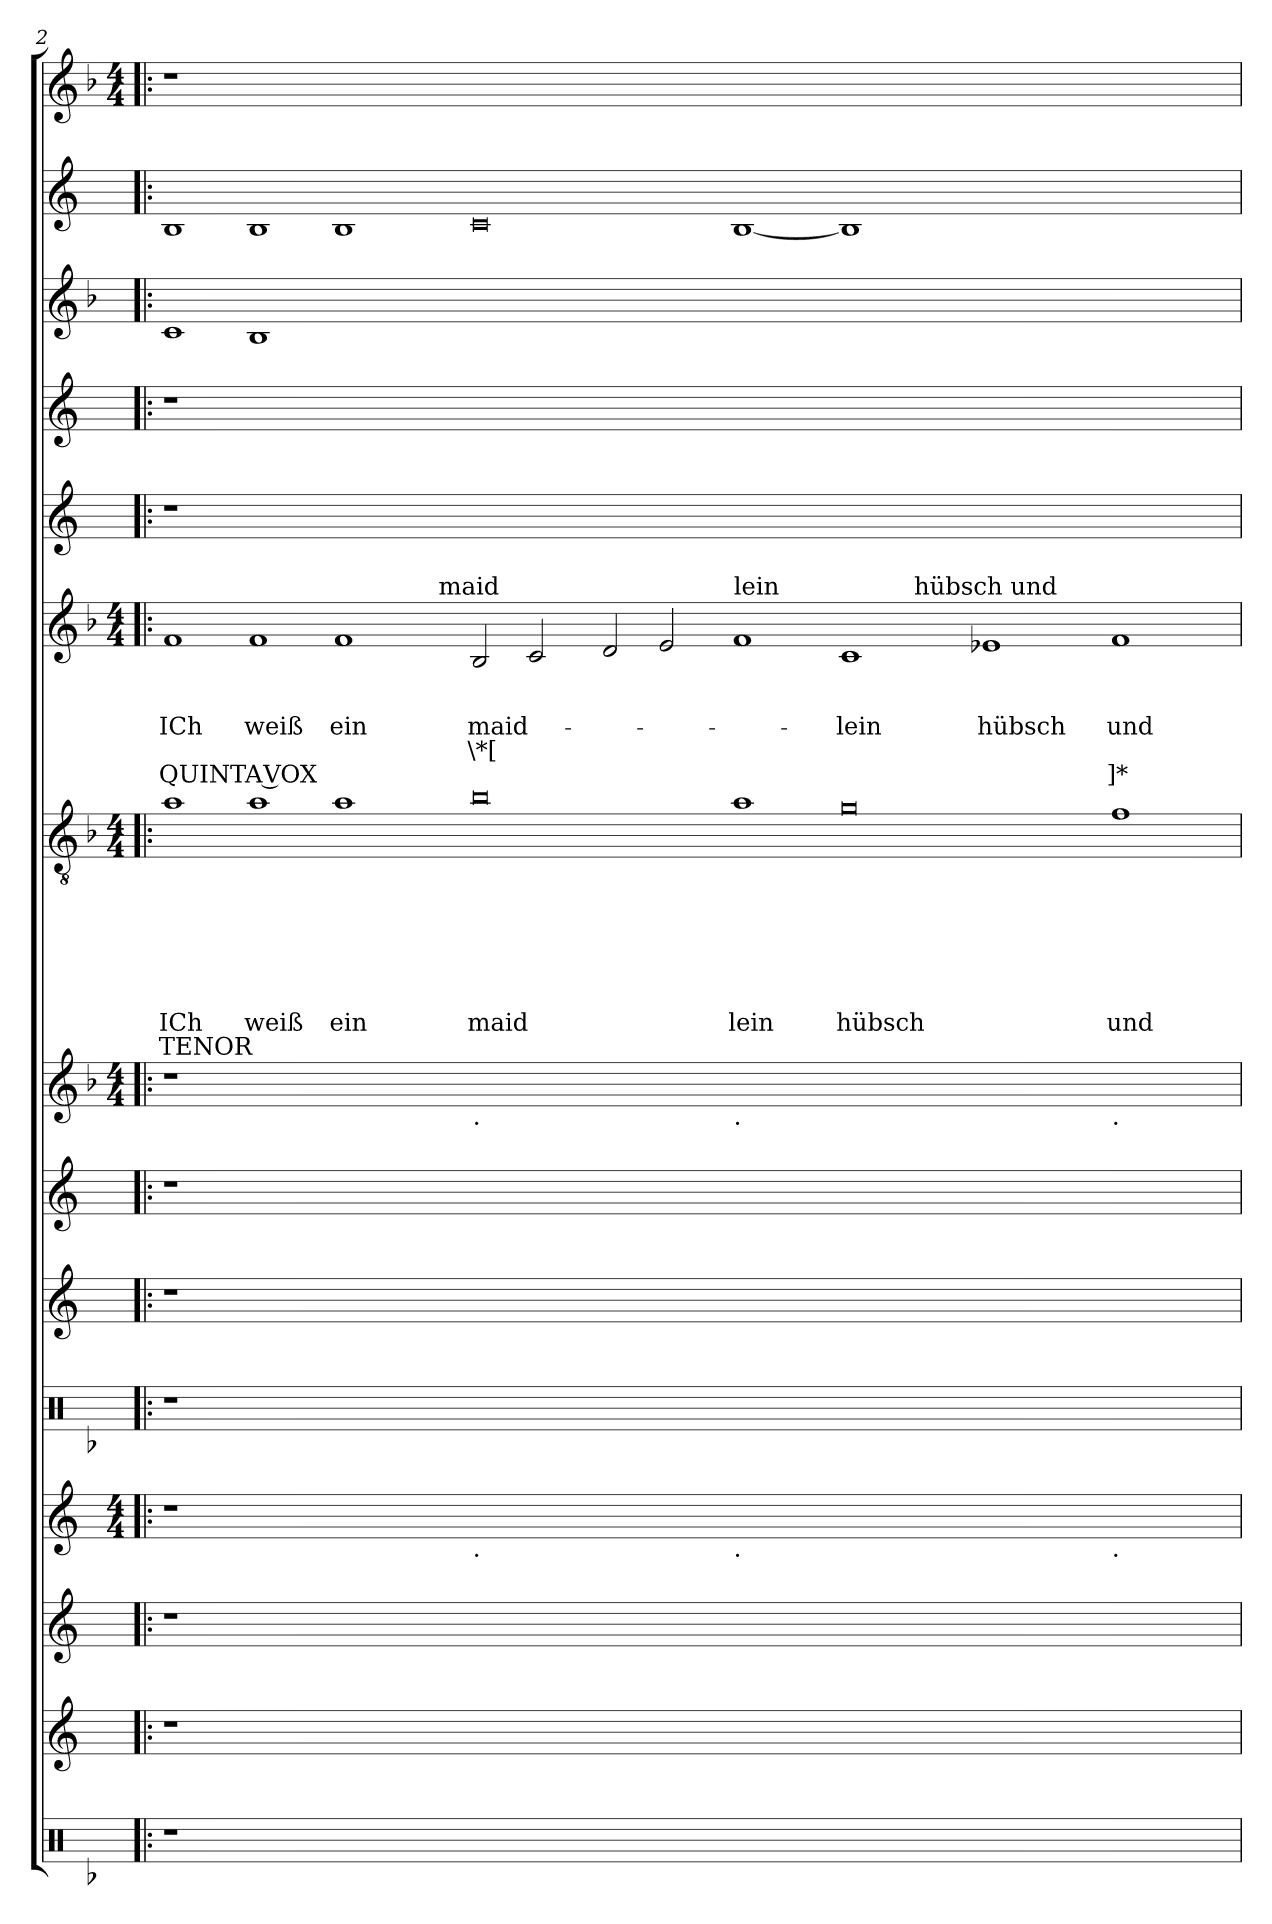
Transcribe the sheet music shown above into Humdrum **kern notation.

**kern	**kern	**kern	**kern	**kern	**kern	**kern	**kern	**kern	**text	**text	**text	**text	**text	**text	**text	**text	**kern	**text	**text	**text	**text	**text	**kern	**kern	**kern	**kern	**kern
*part15	*part14	*part13	*part12	*part11	*part10	*part9	*part8	*part7	*part7	*part7	*part7	*part7	*part7	*part7	*part7	*part7	*part6	*part6	*part6	*part6	*part6	*part6	*part5	*part4	*part3	*part2	*part1
*staff15	*staff14	*staff13	*staff12	*staff11	*staff10	*staff9	*staff8	*staff7	*staff7	*staff7	*staff7	*staff7	*staff7	*staff7	*staff7	*staff7	*staff6	*staff6	*staff6	*staff6	*staff6	*staff6	*staff5	*staff4	*staff3	*staff2	*staff1
*clefX	*clefG2	*clefG2	*clefG2	*clefX	*clefG2	*clefG2	*clefG2	*clefGv2	*	*	*	*	*	*	*	*	*clefG2	*	*	*	*	*	*clefG2	*clefG2	*clefG2	*clefG2	*clefG2
*	*ITrd-3c-5	*ITrd-3c-5	*ITrd-3c-5	*	*ITrd-3c-5	*ITrd-3c-5	*ITrd-3c-5	*	*	*	*	*	*	*	*	*	*	*	*	*	*	*	*ITrd-3c-5	*ITrd-3c-5	*	*ITrd-3c-5	*
*k[b-]	*k[b-]	*k[b-]	*k[b-]	*k[b-]	*k[b-]	*k[b-]	*k[b-e-]	*k[b-]	*	*	*	*	*	*	*	*	*k[b-]	*	*	*	*	*	*k[b-]	*k[b-]	*k[b-]	*k[b-]	*k[b-]
*F:	*F:	*F:	*F:	*F:	*F:	*F:	*B-:	*F:	*	*	*	*	*	*	*	*	*F:	*	*	*	*	*	*F:	*F:	*F:	*F:	*F:
*	*	*	*M4/4	*	*	*	*M4/4	*M4/4	*	*	*	*	*	*	*	*	*M4/4	*	*	*	*	*	*	*	*	*	*M4/4
=2!|:	=2!|:	=2!|:	=2!|:	=2!|:	=2!|:	=2!|:	=2!|:	=2!|:	=2!|:	=2!|:	=2!|:	=2!|:	=2!|:	=2!|:	=2!|:	=2!|:	=2!|:	=2!|:	=2!|:	=2!|:	=2!|:	=2!|:	=2!|:	=2!|:	=2!|:	=2!|:	=2!|:
!	!	!	!	!	!	!	!	!	!	!	!	!	!	!	!	!	!LO:TX:a:t=ICh weiß ein	!	!	!	!	!	!	!	!	!	!
!	!	!	!	!	!	!	!	!	!	!	!	!	!	!	!LO:LY:b:rj	!LO:LY:b:rj	!	!	!	!LO:LY:b:rj	!	!LO:LY:b:rj	!	!	!	!	!
*	*	*	*	*	*	*	*	*	*	*	*	*	*	*	*	*	*^	*	*	*	*	*	*	*	*	*	*
*	*	*	*	*	*	*	*	*	*	*	*	*	*	*	*	*	*	*^	*	*	*	*	*	*	*	*	*	*
1r	1r	1r	1r	1r	1r	1r	1r	1a	.	.	.	.	.	.	ICh	TENOR	1f	1ryy	1ryy	.	.	ICh	.	QUINTA VOX	1r	1r	1c	1e	1r
!	!	!	!	!	!	!	!	!	!	!	!	!	!	!	!LO:LY:b	!	!	!	!	!	!	!LO:LY:b	!	!	!	!	!	!	!
000ryy	000ryy	000ryy	0ryy	000ryy	000ryy	000ryy	0ryy	1a	.	.	.	.	.	.	weiß	.	1f	1ryy	1ryy	.	.	weiß	.	.	000ryy	000ryy	1B-	1e	000ryy
!	!	!	!	!	!	!	!	!	!	!	!	!	!	!	!LO:LY:b	!	!	!	!	!	!	!LO:LY:b	!	!	!	!	!	!	!
.	.	.	.	.	.	.	.	1a	.	.	.	.	.	.	ein	.	1f	2ryy	1ryy	.	.	ein	.	.	.	.	1%7ryy	1e	.
.	.	.	.	.	.	.	.	.	.	.	.	.	.	.	.	.	.	4ryy	.	.	.	.	.	.	.	.	.	.	.
.	.	.	.	.	.	.	.	.	.	.	.	.	.	.	.	.	.	32ryy	.	.	.	.	.	.	.	.	.	.	.
!	!	!	!	!	!	!	!	!	!	!	!	!	!	!	!	!	!	!LO:TX:a:t=maid	!	!	!	!	!	!	!	!	!	!	!
.	.	.	.	.	.	.	.	.	.	.	.	.	.	.	.	.	.	1ryy	.	.	.	.	.	.	.	.	.	.	.
!	!	!	!	!	!	!	!LO:TX:b:t=.	!	!	!	!	!	!	!	!	!	!	!	!	!	!	!	!	!	!	!	!	!	!
!	!	!	!LO:TX:b:t=.	!	!	!	!	!	!	!	!	!	!	!	!	!	!	!	!	!	!	!	!	!	!	!	!	!	!
!	!	!	!	!	!	!	!	!	!	!	!	!	!	!	!LO:LY:b	!	!	!	!	!	!	!LO:LY:b	!LO:LY:b	!	!	!	!	!	!
.	.	.	0ryy	.	.	.	0ryy	0b-	.	.	.	.	.	.	maid	.	2B-/	.	1ryy	.	.	maid-	\*[	.	.	.	.	0f	.
.	.	.	.	.	.	.	.	.	.	.	.	.	.	.	.	.	2c/	.	.	.	.	.	.	.	.	.	.	.	.
.	.	.	.	.	.	.	.	.	.	.	.	.	.	.	.	.	.	1ryy	.	.	.	.	.	.	.	.	.	.	.
.	.	.	.	.	.	.	.	.	.	.	.	.	.	.	.	.	2d/	.	1ryy	.	.	.	.	.	.	.	.	.	.
.	.	.	.	.	.	.	.	.	.	.	.	.	.	.	.	.	2e/	.	.	.	.	.	.	.	.	.	.	.	.
.	.	.	.	.	.	.	.	.	.	.	.	.	.	.	.	.	.	1ryy	.	.	.	.	.	.	.	.	.	.	.
!	!	!	!	!	!	!	!	!	!	!	!	!	!	!	!	!	!LO:TX:a:t=lein	!	!	!	!	!	!	!	!	!	!	!	!
!	!	!	!	!	!	!	!LO:TX:b:t=.	!	!	!	!	!	!	!	!	!	!	!	!	!	!	!	!	!	!	!	!	!	!
!	!	!	!LO:TX:b:t=.	!	!	!	!	!	!	!	!	!	!	!	!	!	!	!	!	!	!	!	!	!	!	!	!	!	!
!	!	!	!	!	!	!	!	!	!	!	!	!	!	!	!LO:LY:b	!	!	!	!	!	!	!	!	!	!	!	!	!	!
.	.	.	0.ryy	.	.	.	0.ryy	1a	.	.	.	.	.	.	lein	.	1f	.	1ryy	.	.	.	.	.	.	.	.	[>1e	.
.	.	.	.	.	.	.	.	.	.	.	.	.	.	.	.	.	.	1ryy	.	.	.	.	.	.	.	.	.	.	.
!	!	!	!	!	!	!	!	!	!	!	!	!	!	!	!LO:LY:b	!	!	!	!	!	!	!LO:LY:b	!	!	!	!	!	!	!
.	.	.	.	.	.	.	.	0g	.	.	.	.	.	.	hübsch	.	1c	.	2ryy	.	.	-lein	.	.	.	.	.	1e]	.
.	.	.	.	.	.	.	.	.	.	.	.	.	.	.	.	.	.	.	16ryy	.	.	.	.	.	.	.	.	.	.
!	!	!	!	!	!	!	!	!	!	!	!	!	!	!	!	!	!	!	!LO:TX:a:t=hübsch und	!	!	!	!	!	!	!	!	!	!
.	.	.	.	.	.	.	.	.	.	.	.	.	.	.	.	.	.	.	1ryy	.	.	.	.	.	.	.	.	.	.
.	.	.	.	.	.	.	.	.	.	.	.	.	.	.	.	.	.	1ryy	.	.	.	.	.	.	.	.	.	.	.
!	!	!	!	!	!	!	!	!	!	!	!	!	!	!	!	!	!	!	!	!	!	!LO:LY:b	!	!	!	!	!	!	!
.	.	.	.	.	.	.	.	.	.	.	.	.	.	.	.	.	1e-X	.	.	.	.	hübsch	.	.	.	.	.	0ryy	.
.	.	.	.	.	.	.	.	.	.	.	.	.	.	.	.	.	.	.	1ryy	.	.	.	.	.	.	.	.	.	.
.	.	.	.	.	.	.	.	.	.	.	.	.	.	.	.	.	.	1ryy	.	.	.	.	.	.	.	.	.	.	.
!	!	!	!	!	!	!	!LO:TX:b:t=.	!	!	!	!	!	!	!	!	!	!	!	!	!	!	!	!	!	!	!	!	!	!
!	!	!	!LO:TX:b:t=.	!	!	!	!	!	!	!	!	!	!	!	!	!	!	!	!	!	!	!	!	!	!	!	!	!	!
!	!	!	!	!	!	!	!	!	!	!	!	!	!	!	!LO:LY:b	!	!	!	!	!	!	!LO:LY:b	!	!LO:LY:b	!	!	!	!	!
.	.	.	1ryy	.	.	.	1ryy	1f	.	.	.	.	.	.	und	.	1f	.	.	.	.	und	.	]*	.	.	.	.	.
.	.	.	.	.	.	.	.	.	.	.	.	.	.	.	.	.	.	.	4..ryy	.	.	.	.	.	.	.	.	.	.
.	.	.	.	.	.	.	.	.	.	.	.	.	.	.	.	.	.	8..ryy	.	.	.	.	.	.	.	.	.	.	.
*	*	*	*	*	*	*	*	*	*	*	*	*	*	*	*	*	*v	*v	*v	*	*	*	*	*	*	*	*	*	*
=	=	=	=	=	=	=	=	=	=	=	=	=	=	=	=	=	=	=	=	=	=	=	=	=	=	=	=
*-	*-	*-	*-	*-	*-	*-	*-	*-	*-	*-	*-	*-	*-	*-	*-	*-	*-	*-	*-	*-	*-	*-	*-	*-	*-	*-	*-
